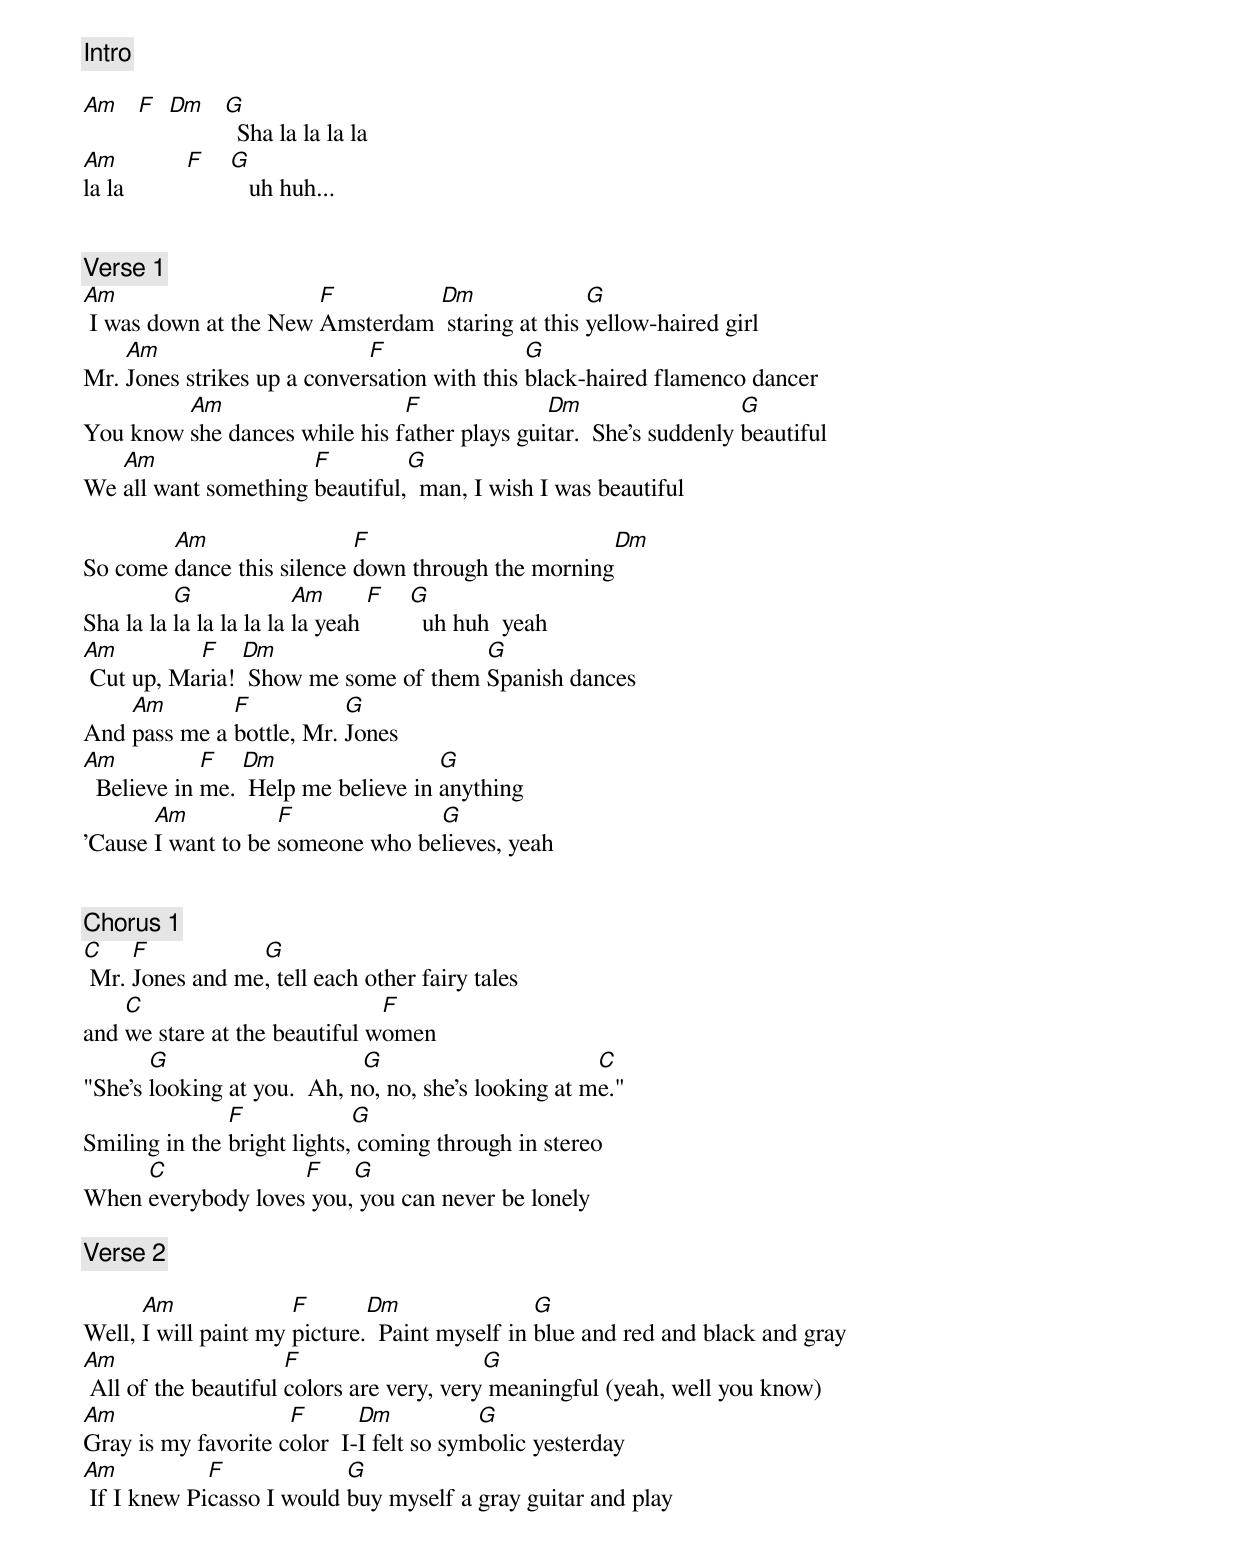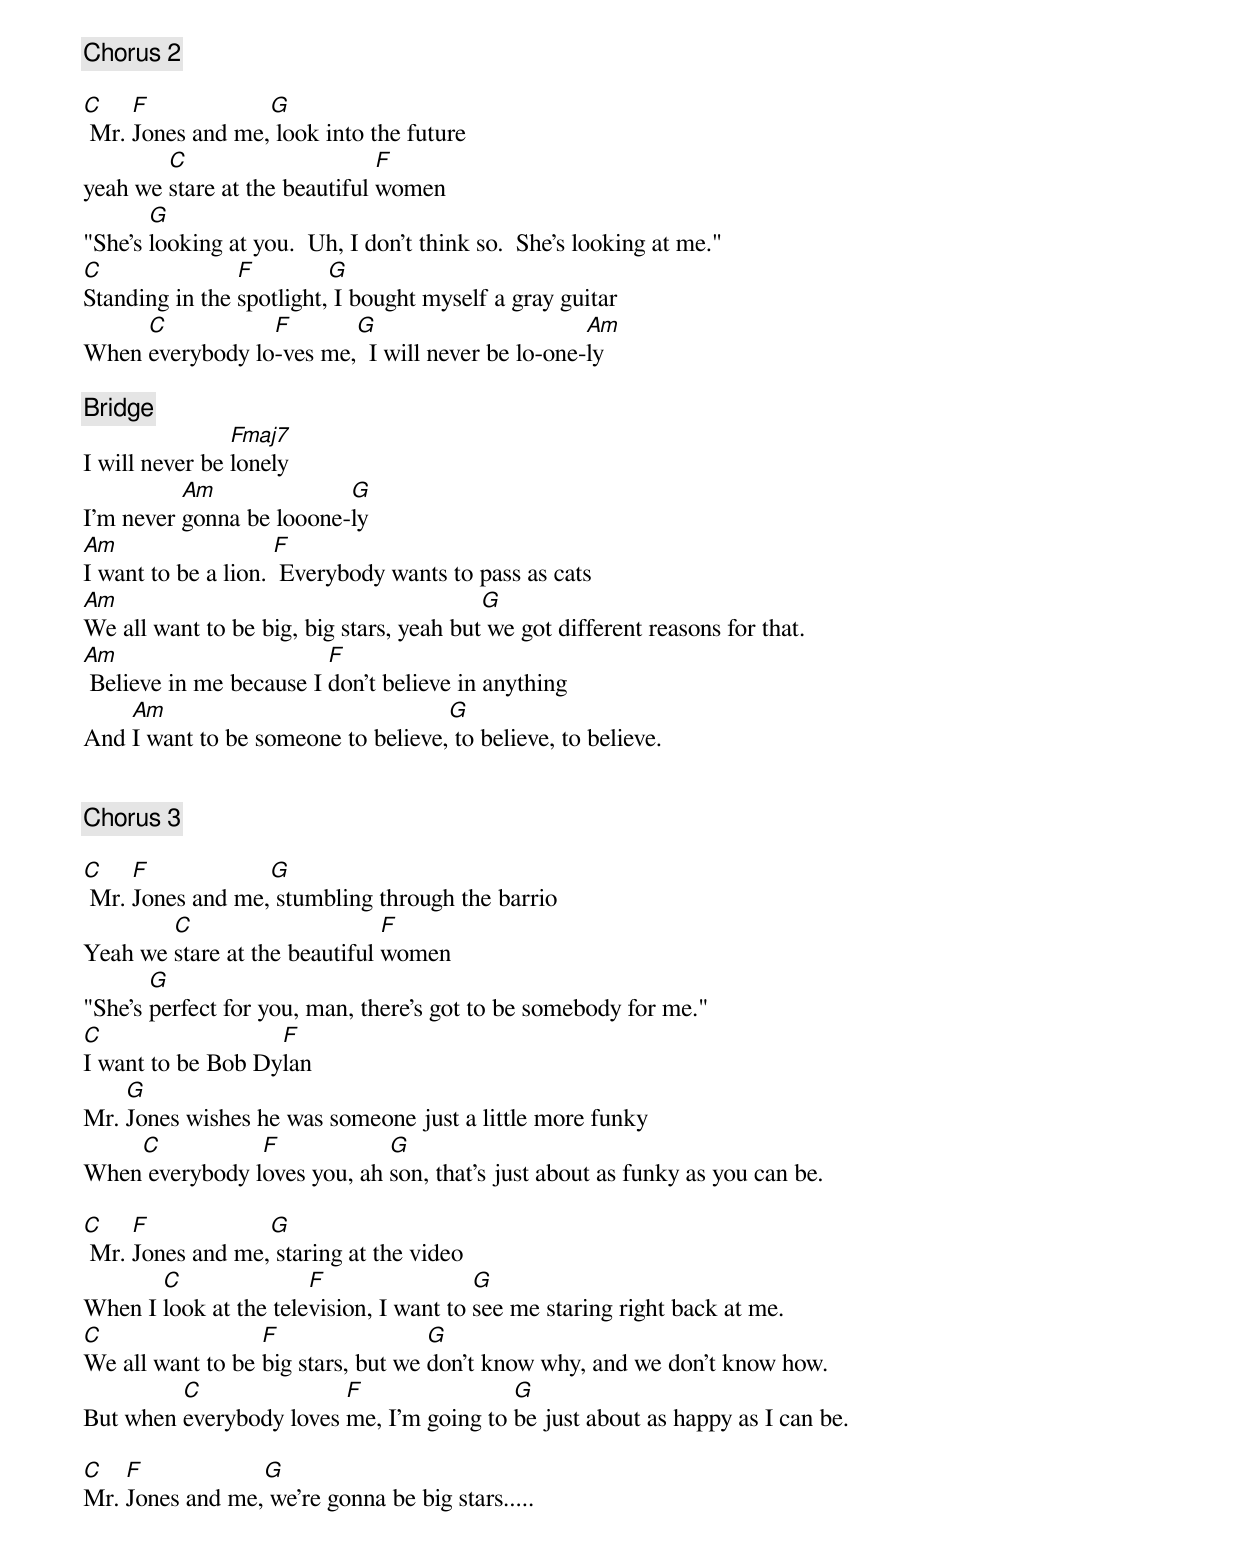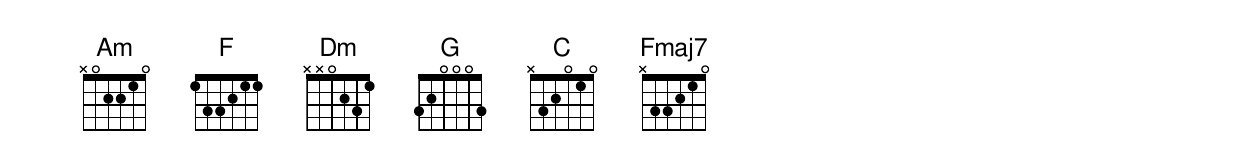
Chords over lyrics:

[Intro]

Am F Dm G
          Sha la la la la
Am             F   G
la la                 uh huh...


[Verse 1]
Am                     F         Dm               G
 I was down at the New Amsterdam  staring at this yellow-haired girl
    Am                       F                G
Mr. Jones strikes up a conversation with this black-haired flamenco dancer
         Am                    F              Dm                   G
You know she dances while his father plays guitar.  She's suddenly beautiful
   Am                 F         G
We all want something beautiful,  man, I wish I was beautiful

        Am                 F                        Dm
So come dance this silence down through the morning
          G              Am      F   G
Sha la la la la la la la la yeah       uh huh  yeah
Am         F    Dm                    G
 Cut up, Maria!  Show me some of them Spanish dances
    Am        F           G
And pass me a bottle, Mr. Jones
Am           F   Dm                  G
  Believe in me.  Help me believe in anything
       Am           F             G
'Cause I want to be someone who believes, yeah


[Chorus 1]
C    F           G
 Mr. Jones and me, tell each other fairy tales
    C                          F
and we stare at the beautiful women
       G                     G                        C
"She's looking at you.  Ah, no, no, she's looking at me."
               F             G
Smiling in the bright lights, coming through in stereo
     C              F    G
When everybody loves you, you can never be lonely

[Verse 2]

      Am              F       Dm                G
Well, I will paint my picture.  Paint myself in blue and red and black and gray
Am                    F                    G
 All of the beautiful colors are very, very meaningful (yeah, well you know)
Am                   F       Dm           G
Gray is my favorite color  I-I felt so symbolic yesterday
Am           F             G
 If I knew Picasso I would buy myself a gray guitar and play


[Chorus 2]

C    F            G
 Mr. Jones and me, look into the future
        C                      F
yeah we stare at the beautiful women
       G
"She's looking at you.  Uh, I don't think so.  She's looking at me."
C               F         G
Standing in the spotlight, I bought myself a gray guitar
     C           F       G                        Am
When everybody lo-ves me,  I will never be lo-one-ly

[Bridge]
                Fmaj7
I will never be lonely
          Am              G
I'm never gonna be looone-ly
Am                   F
I want to be a lion.  Everybody wants to pass as cats
Am                                        G
We all want to be big, big stars, yeah but we got different reasons for that.
Am                       F
 Believe in me because I don't believe in anything
    Am                              G
And I want to be someone to believe, to believe, to believe.


[Chorus 3]

C    F            G
 Mr. Jones and me, stumbling through the barrio
        C                      F
Yeah we stare at the beautiful women
       G
"She's perfect for you, man, there's got to be somebody for me."
C                  F
I want to be Bob Dylan
    G
Mr. Jones wishes he was someone just a little more funky
    C           F            G
When everybody loves you, ah son, that's just about as funky as you can be.

C    F            G
 Mr. Jones and me, staring at the video
       C               F                 G
When I look at the television, I want to see me staring right back at me.
C                 F                 G
We all want to be big stars, but we don't know why, and we don't know how.
         C               F                G
But when everybody loves me, I'm going to be just about as happy as I can be.

C   F            G
Mr. Jones and me, we're gonna be big stars.....
